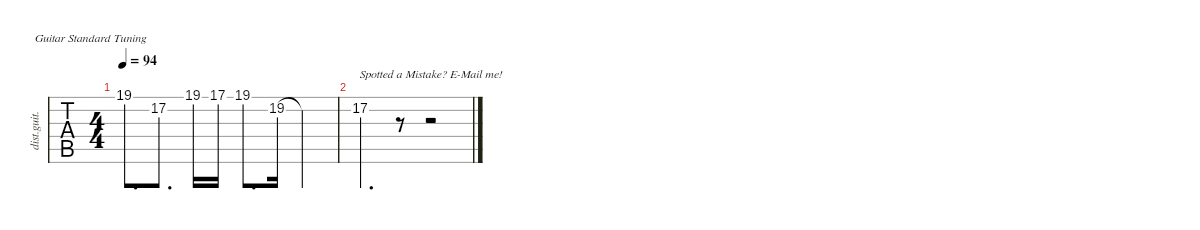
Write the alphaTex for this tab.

\defaultSystemsLayout 4
\hideDynamics
\bracketExtendMode nobrackets
\track ("Lead Guitar 1" "dist.guit.") {instrument distortionguitar}
\staff {tabs}
\tuning (E4 B3 G3 D3 A2 E2)
\ts (4 4)
\tempo 94
\clef g2
\ks c
19.1.8{d dy f} 17.2.8{d} 19.1.16 17.1.16 19.1.8{d} 19.2{acc #}.16 19.2{t acc #}.4 |
17.2.4{d txt "Spotted a Mistake? E-Mail me!"} r.8 r.2
